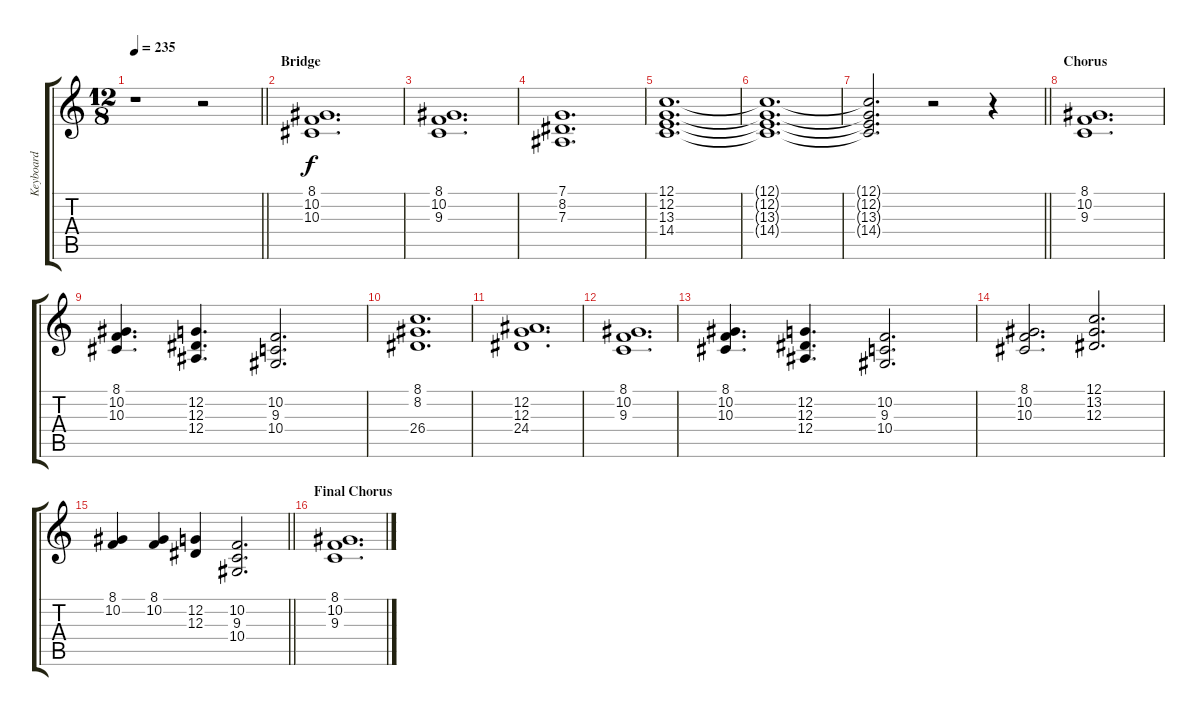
\track ("Keyboard" "Keyboard") {instrument brasssection}
\staff {score tabs}
\tuning (C4 G3 Eb3 Bb2 F2 C2) {hide}
\ts (12 8)
\tempo 235
\clef g2
\barLineRight lightlight
\ks c
r.1{dy f} r.2 |
\section ("" "Bridge")
(8.1 10.2 10.3).1{d} |
(8.1 10.2 9.3).1{d} |
(7.1 8.2 7.3).1{d} |
(12.1 12.2 13.3 14.4).1{d} |
(12.1{t} 12.2{t} 13.3{t} 14.4{t}).1{d} |
\barLineRight lightlight
(12.1{t} 12.2{t} 13.3{t} 14.4{t}).2{d} r.2 r.4 |
\section ("" "Chorus")
(8.1 10.2 9.3).1{d} |
(8.1 10.2 10.3).4{d} (12.2 12.3 12.4).4{d} (10.2 9.3 10.4).2{d} |
(8.1 8.2 26.4).1{d} |
(12.2 12.3 24.4).1{d} |
(8.1 10.2 9.3).1{d} |
(8.1 10.2 10.3).4{d} (12.2 12.3 12.4).4{d} (10.2 9.3 10.4).2{d} |
(8.1 10.2 10.3).2{d} (12.1 13.2 12.3).2{d} |
\barLineRight lightlight
(8.1 10.2).4 (8.1 10.2).4 (12.2 12.3).4 (10.2 9.3 10.4).2{d} |
\section ("" "Final Chorus")
(8.1 10.2 9.3).1{d}
